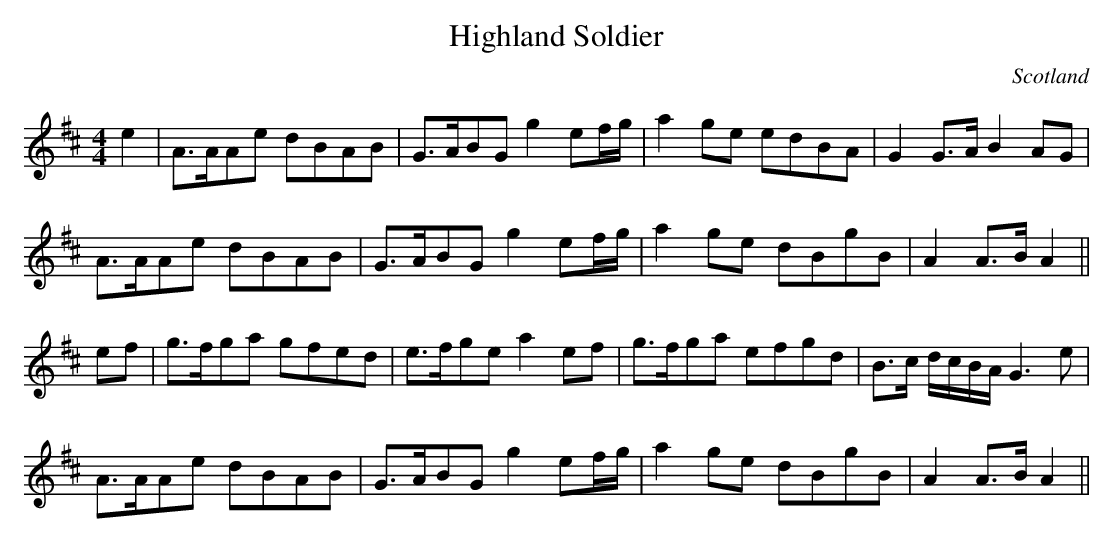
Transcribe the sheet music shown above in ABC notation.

X:1
T:Highland Soldier
O:Scotland
L:1/8
M:4/4
K:D
e2|A>AAe dBAB|G>ABG g2 ef/g/|a2 ge edBA|G2 G>A B2 AG|
A>AAe dBAB|G>ABG g2 ef/g/|a2 ge dBgB|A2 A>B A2||
ef|g>fga gfed|e>fge a2 ef|g>fga efgd|B>c d/c/B/A/ G3 e|
A>AAe dBAB|G>ABG g2 ef/g/|a2 ge dBgB|A2 A>B A2||
